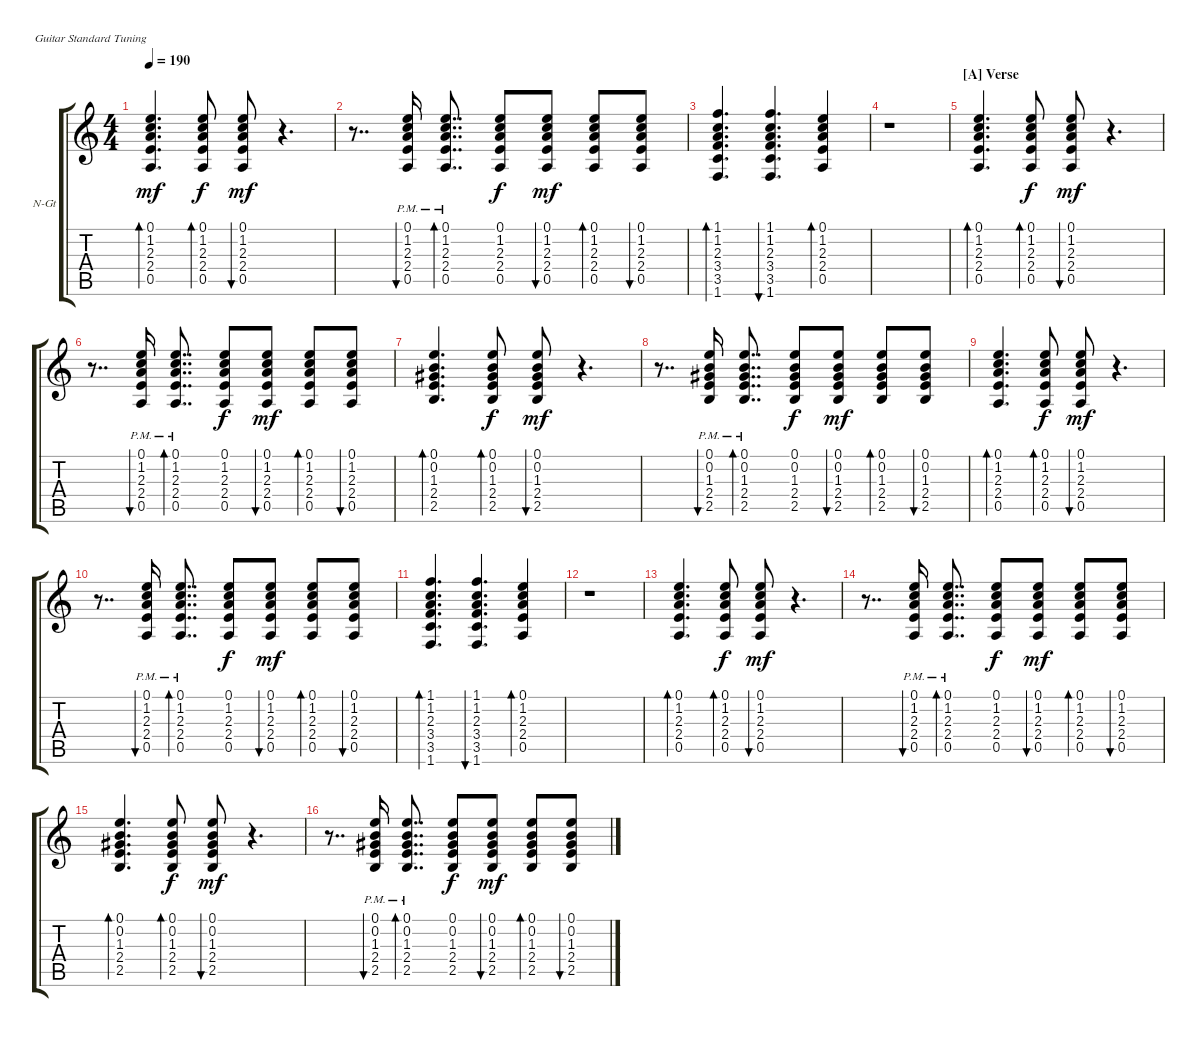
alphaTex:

\defaultSystemsLayout 4
\bracketExtendMode groupsimilarinstruments
\firstSystemTrackNameOrientation horizontal
\otherSystemsTrackNameOrientation horizontal
\track ("Nylon Guitar" "N-Gt") {instrument acousticguitarnylon}
\staff {score tabs}
\tuning (E4 B3 G3 D3 A2 E2)
\ts (4 4)
\tempo 190
\clef g2
\scale
0.333333
\ks c
(0.5 2.4 2.3 1.2 0.1).4{d bd 170 dy mf} (0.5 2.4 2.3 1.2 0.1).8{bd 43 dy f} (0.5 2.4 2.3 1.2 0.1).8{bu 42 dy mf} r.4{d} |
\scale
0.333333 r.8{dd} (0.5{pm} 2.4{pm} 2.3{pm} 1.2{pm} 0.1{pm}).16{bu 42} (0.5{pm} 2.4{pm} 2.3{pm} 1.2{pm} 0.1{pm}).8{dd bd 41} (0.5 2.4 2.3 1.2 0.1).8{dy f} (0.5 2.4 2.3 1.2 0.1).8{bu 48 dy mf} (0.5 2.4 2.3 1.2 0.1).8{bd 47} (0.5 2.4 2.3 1.2 0.1).8{bu 46} |
\scale
0.333333 (1.6 3.5 3.4 2.3 1.2 1.1).4{d bd 239} (1.6 3.5 3.4 2.3 1.2 1.1).4{d bu 115} (0.5 2.4 2.3 1.2 0.1).4{bd 153} |
\scale
0.333333 r.1 |
\section ("A" "Verse")
\scale
0.333333 (0.5 2.4 2.3 1.2 0.1).4{d bd 170} (0.5 2.4 2.3 1.2 0.1).8{bd 43 dy f} (0.5 2.4 2.3 1.2 0.1).8{bu 42 dy mf} r.4{d} |
\scale
0.333333 r.8{dd} (0.5{pm} 2.4{pm} 2.3{pm} 1.2{pm} 0.1{pm}).16{bu 42} (0.5{pm} 2.4{pm} 2.3{pm} 1.2{pm} 0.1{pm}).8{dd bd 41} (0.5 2.4 2.3 1.2 0.1).8{dy f} (0.5 2.4 2.3 1.2 0.1).8{bu 48 dy mf} (0.5 2.4 2.3 1.2 0.1).8{bd 47} (0.5 2.4 2.3 1.2 0.1).8{bu 46} |
\scale
0.333333 (2.5 2.4 1.3 0.2 0.1).4{d bd 115} (2.5 2.4 1.3 0.2 0.1).8{bd 43 dy f} (2.5 2.4 1.3 0.2 0.1).8{bu 42 dy mf} r.4{d} |
\scale
0.333333 r.8{dd} (2.5{pm} 2.4{pm} 1.3{pm} 0.2{pm} 0.1{pm}).16{bu 42} (2.5{pm} 2.4{pm} 1.3{pm} 0.2{pm} 0.1{pm}).8{dd bd 41} (2.5 2.4 1.3 0.2 0.1).8{dy f} (2.5 2.4 1.3 0.2 0.1).8{bu 48 dy mf} (2.5 2.4 1.3 0.2 0.1).8{bd 47} (2.5 2.4 1.3 0.2 0.1).8{bu 46} |
\scale
0.333333 (0.5 2.4 2.3 1.2 0.1).4{d bd 170} (0.5 2.4 2.3 1.2 0.1).8{bd 43 dy f} (0.5 2.4 2.3 1.2 0.1).8{bu 42 dy mf} r.4{d} |
\scale
0.333333 r.8{dd} (0.5{pm} 2.4{pm} 2.3{pm} 1.2{pm} 0.1{pm}).16{bu 42} (0.5{pm} 2.4{pm} 2.3{pm} 1.2{pm} 0.1{pm}).8{dd bd 41} (0.5 2.4 2.3 1.2 0.1).8{dy f} (0.5 2.4 2.3 1.2 0.1).8{bu 48 dy mf} (0.5 2.4 2.3 1.2 0.1).8{bd 47} (0.5 2.4 2.3 1.2 0.1).8{bu 46} |
\scale
0.333333 (1.6 3.5 3.4 2.3 1.2 1.1).4{d bd 239} (1.6 3.5 3.4 2.3 1.2 1.1).4{d bu 115} (0.5 2.4 2.3 1.2 0.1).4{bd 153} |
\scale
0.333333 r.1 |
\scale
0.333333 (0.5 2.4 2.3 1.2 0.1).4{d bd 170} (0.5 2.4 2.3 1.2 0.1).8{bd 43 dy f} (0.5 2.4 2.3 1.2 0.1).8{bu 42 dy mf} r.4{d} |
r.8{dd} (0.5{pm} 2.4{pm} 2.3{pm} 1.2{pm} 0.1{pm}).16{bu 42} (0.5{pm} 2.4{pm} 2.3{pm} 1.2{pm} 0.1{pm}).8{dd bd 41} (0.5 2.4 2.3 1.2 0.1).8{dy f} (0.5 2.4 2.3 1.2 0.1).8{bu 48 dy mf} (0.5 2.4 2.3 1.2 0.1).8{bd 47} (0.5 2.4 2.3 1.2 0.1).8{bu 46} |
(2.5 2.4 1.3 0.2 0.1).4{d bd 115} (2.5 2.4 1.3 0.2 0.1).8{bd 43 dy f} (2.5 2.4 1.3 0.2 0.1).8{bu 42 dy mf} r.4{d} |
r.8{dd} (2.5{pm} 2.4{pm} 1.3{pm} 0.2{pm} 0.1{pm}).16{bu 42} (2.5{pm} 2.4{pm} 1.3{pm} 0.2{pm} 0.1{pm}).8{dd bd 41} (2.5 2.4 1.3 0.2 0.1).8{dy f} (2.5 2.4 1.3 0.2 0.1).8{bu 48 dy mf} (2.5 2.4 1.3 0.2 0.1).8{bd 47} (2.5 2.4 1.3 0.2 0.1).8{bu 46}
